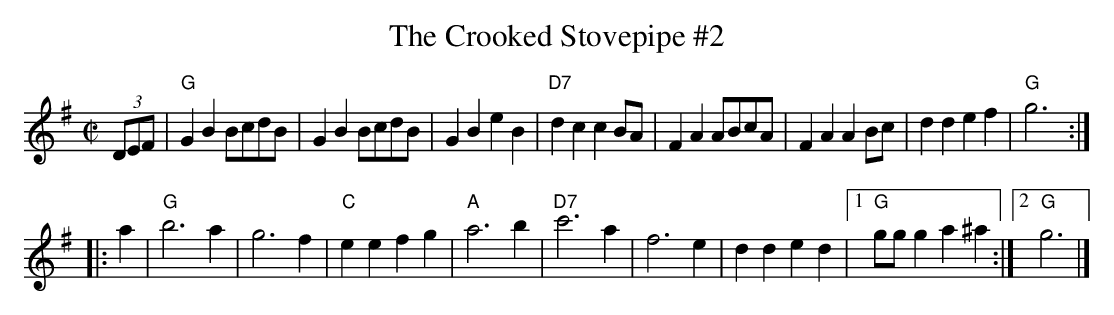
X:1
T: Crooked Stovepipe #2, The
M: C|
K: G
(3DEF \
| "G"G2B2 BcdB | G2B2 BcdB | G2B2 e2B2 | "D7"d2c2 c2BA \
| F2A2 ABcA | F2A2 A2Bc | d2d2 e2f2 | "G"g6 :|
|: a2 \
| "G"b6 a2 | g6 f2 | "C"e2e2 f2g2 | "A"a6 b2 \
| "D7"c'6 a2 | f6 e2 | d2d2 e2d2 |1 "G"ggg2 a2^a2 :|2 "G"g6 |]
